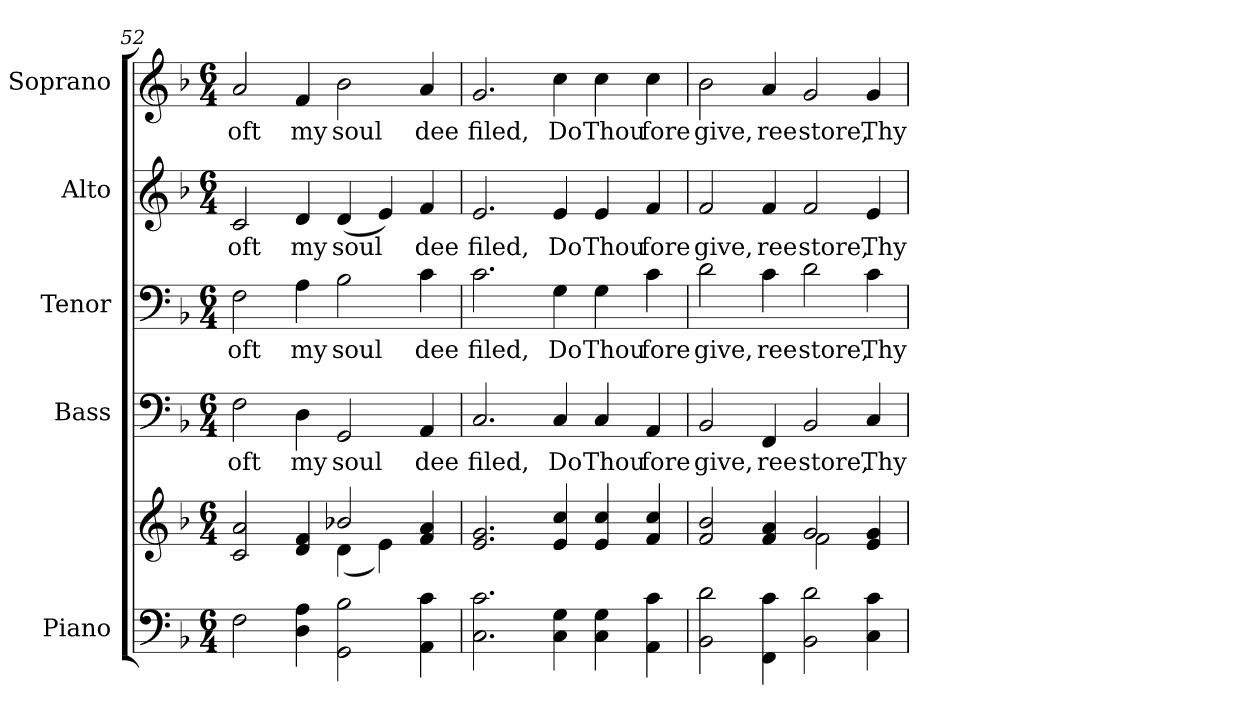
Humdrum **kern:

**kern	**kern	**kern	**text	**kern	**text	**kern	**text	**kern	**text
*part5	*part5	*part4	*part4	*part3	*part3	*part2	*part2	*part1	*part1
*staff6	*staff5	*staff4	*staff4	*staff3	*staff3	*staff2	*staff2	*staff1	*staff1
*I"Piano	*	*I"Bass	*	*I"Tenor	*	*I"Alto	*	*I"Soprano	*
*I'Pno.	*	*I'B.	*	*I'T.	*	*I'A.	*	*I'S.	*
*clefF4	*clefG2	*clefF4	*	*clefF4	*	*clefG2	*	*clefG2	*
*k[b-]	*k[b-]	*k[b-]	*	*k[b-]	*	*k[b-]	*	*k[b-]	*
*F:	*F:	*F:	*	*F:	*	*F:	*	*F:	*
*M6/4	*M6/4	*M6/4	*	*M6/4	*	*M6/4	*	*M6/4	*
=52	=52	=52	=52	=52	=52	=52	=52	=52	=52
*	*^	*	*	*	*	*	*	*	*
!	!	!	!	!LO:LY:b:color=#000000	!	!	!	!	!	!
!	!	!	!	!	!	!LO:LY:b:color=#000000	!	!	!	!
!	!	!	!	!	!	!	!	!LO:LY:b:color=#000000	!	!
!	!	!	!	!	!	!	!	!	!	!LO:LY:b:color=#000000
2Fi\	2ci/ 2ai	2.ryy	2Fi\	oft	2Fi\	oft	2ci/	oft	2ai/	oft
!	!	!	!	!LO:LY:b:color=#000000	!	!	!	!	!	!
!	!	!	!	!	!	!LO:LY:b:color=#000000	!	!	!	!
!	!	!	!	!	!	!	!	!LO:LY:b:color=#000000	!	!
!	!	!	!	!	!	!	!	!	!	!LO:LY:b:color=#000000
4Di\ 4Ai	4di/ 4fi	.	4Di\	my	4Ai\	my	4di/	my	4fi/	my
!	!	!	!	!LO:LY:b:color=#000000	!	!	!	!	!	!
!	!	!	!	!	!	!LO:LY:b:color=#000000	!	!	!	!
!	!	!	!	!	!	!	!	!LO:LY:b:color=#000000	!	!
!	!	!	!	!	!	!	!	!	!	!LO:LY:b:color=#000000
2GGi\ 2B-i	2b-Xi/	(4di\	2GGi/	soul	2B-i\	soul	(4di/	soul	2b-i\	soul
.	.	4ei\)	.	.	.	.	4ei/)	.	.	.
!	!	!	!	!LO:LY:b:color=#000000	!	!	!	!	!	!
!	!	!	!	!	!	!LO:LY:b:color=#000000	!	!	!	!
!	!	!	!	!	!	!	!	!LO:LY:b:color=#000000	!	!
!	!	!	!	!	!	!	!	!	!	!LO:LY:b:color=#000000
4AAi\ 4ci	4fi/ 4ai	4ryy	4AAi/	dee	4ci\	dee	4fi/	dee	4ai/	dee
*	*v	*v	*	*	*	*	*	*	*	*
!!LO:PB:g=z
=53	=53	=53	=53	=53	=53	=53	=53	=53	=53
*	*^	*	*	*	*	*	*	*	*
!	!	!	!	!LO:LY:b:color=#000000	!	!	!	!	!	!
*	*v	*v	*	*	*	*	*	*	*	*
*	*^	*	*	*	*	*	*	*	*
!	!	!	!	!	!	!LO:LY:b:color=#000000	!	!	!	!
*	*v	*v	*	*	*	*	*	*	*	*
*	*^	*	*	*	*	*	*	*	*
!	!	!	!	!	!	!	!	!LO:LY:b:color=#000000	!	!
*	*v	*v	*	*	*	*	*	*	*	*
*	*^	*	*	*	*	*	*	*	*
!	!	!	!	!	!	!	!	!	!	!LO:LY:b:color=#000000
*	*v	*v	*	*	*	*	*	*	*	*
2.Ci\ 2.ci	2.ei/ 2.gi	2.Ci/	filed,	2.ci\	filed,	2.ei/	filed,	2.gi/	filed,
!	!	!	!LO:LY:b:color=#000000	!	!	!	!	!	!
!	!	!	!	!	!LO:LY:b:color=#000000	!	!	!	!
!	!	!	!	!	!	!	!LO:LY:b:color=#000000	!	!
!	!	!	!	!	!	!	!	!	!LO:LY:b:color=#000000
4Ci\ 4Gi	4ei/ 4cci	4Ci/	Do	4Gi\	Do	4ei/	Do	4cci\	Do
!	!	!	!LO:LY:b:color=#000000	!	!	!	!	!	!
!	!	!	!	!	!LO:LY:b:color=#000000	!	!	!	!
!	!	!	!	!	!	!	!LO:LY:b:color=#000000	!	!
!	!	!	!	!	!	!	!	!	!LO:LY:b:color=#000000
4Ci\ 4Gi	4ei/ 4cci	4Ci/	Thou	4Gi\	Thou	4ei/	Thou	4cci\	Thou
!	!	!	!LO:LY:b:color=#000000	!	!	!	!	!	!
!	!	!	!	!	!LO:LY:b:color=#000000	!	!	!	!
!	!	!	!	!	!	!	!LO:LY:b:color=#000000	!	!
!	!	!	!	!	!	!	!	!	!LO:LY:b:color=#000000
4AAi\ 4ci	4fi/ 4cci	4AAi/	fore	4ci\	fore	4fi/	fore	4cci\	fore
=54	=54	=54	=54	=54	=54	=54	=54	=54	=54
*	*^	*	*	*	*	*	*	*	*
!	!	!	!	!LO:LY:b:color=#000000	!	!	!	!	!	!
!	!	!	!	!	!	!LO:LY:b:color=#000000	!	!	!	!
!	!	!	!	!	!	!	!	!LO:LY:b:color=#000000	!	!
!	!	!	!	!	!	!	!	!	!	!LO:LY:b:color=#000000
2BB-i\ 2di	2fi/ 2b-i	2.ryy	2BB-i/	give,	2di\	give,	2fi/	give,	2b-i\	give,
!	!	!	!	!LO:LY:b:color=#000000	!	!	!	!	!	!
!	!	!	!	!	!	!LO:LY:b:color=#000000	!	!	!	!
!	!	!	!	!	!	!	!	!LO:LY:b:color=#000000	!	!
!	!	!	!	!	!	!	!	!	!	!LO:LY:b:color=#000000
4FFi\ 4ci	4fi/ 4ai	.	4FFi/	ree	4ci\	ree	4fi/	ree	4ai/	ree
!	!	!	!	!LO:LY:b:color=#000000	!	!	!	!	!	!
!	!	!	!	!	!	!LO:LY:b:color=#000000	!	!	!	!
!	!	!	!	!	!	!	!	!LO:LY:b:color=#000000	!	!
!	!	!	!	!	!	!	!	!	!	!LO:LY:b:color=#000000
2BB-i\ 2di	2gi/	2fi\	2BB-i/	store,	2di\	store,	2fi/	store,	2gi/	store,
!	!	!	!	!LO:LY:b:color=#000000	!	!	!	!	!	!
!	!	!	!	!	!	!LO:LY:b:color=#000000	!	!	!	!
!	!	!	!	!	!	!	!	!LO:LY:b:color=#000000	!	!
!	!	!	!	!	!	!	!	!	!	!LO:LY:b:color=#000000
4Ci\ 4ci	4ei/ 4gi	4ryy	4Ci/	Thy	4ci\	Thy	4ei/	Thy	4gi/	Thy
*	*v	*v	*	*	*	*	*	*	*	*
=	=	=	=	=	=	=	=	=	=
*-	*-	*-	*-	*-	*-	*-	*-	*-	*-
